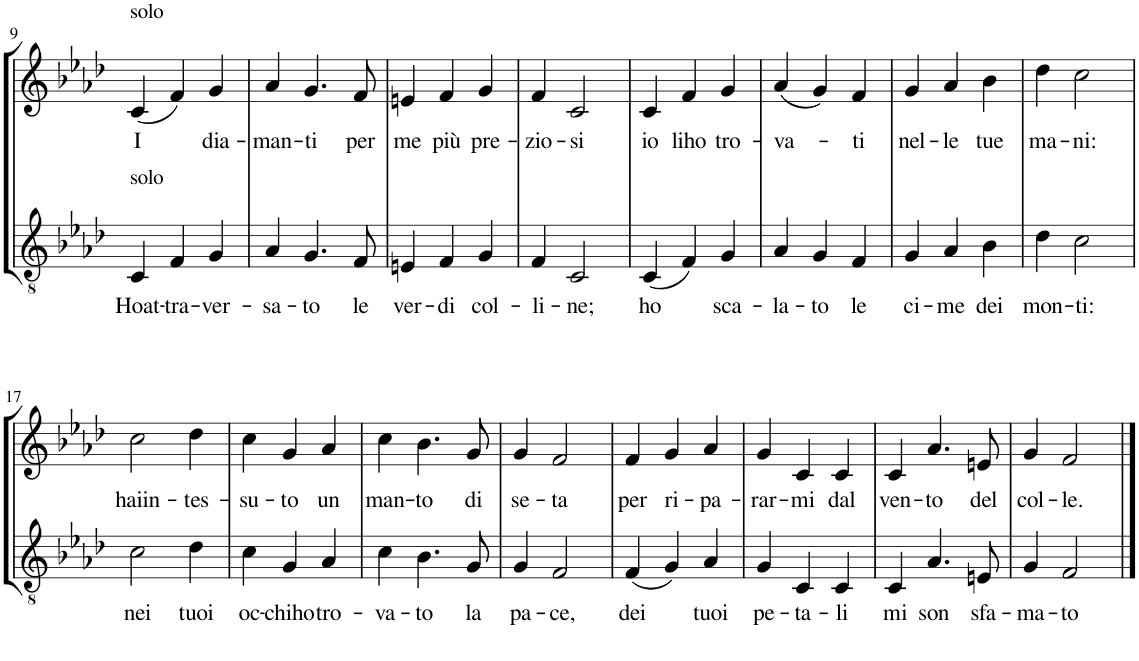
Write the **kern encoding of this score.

**kern	**text	**kern	**text
*part2	*part2	*part1	*part1
*staff2	*staff2	*staff1	*staff1
*I"Tenori	*	*I"Soprani	*
!!LO:PB:g=z
*clefGv2	*	*clefG2	*
*	*	*Trd1c2	*
*k[b-e-a-d-]	*	*k[b-e-a-d-]	*
*A-:	*	*A-:	*
*M3/4	*	*M3/4	*
=9	=9	=9	=9
!	!	!LO:TX:a:t=solo	!
!LO:TX:a:t=solo	!	!	!
!	!LO:LY:b	!	!LO:LY:b
4C/	Hoat-	(4c/	I
!	!LO:LY:b	!	!
4F/	-tra-	4f/)	.
!	!LO:LY:b	!	!LO:LY:b
4G/	-ver-	4g/	dia-
=10	=10	=10	=10
!	!LO:LY:b	!	!LO:LY:b
4A-/	-sa-	4a-/	-man-
!	!LO:LY:b	!	!LO:LY:b
4.G/	-to	4.g/	-ti
!	!LO:LY:b	!	!LO:LY:b
8F/	le	8f/	per
=11	=11	=11	=11
!	!LO:LY:b	!	!LO:LY:b
4En/	ver-	4en/	me
!	!LO:LY:b	!	!LO:LY:b
4F/	-di	4f/	più
!	!LO:LY:b	!	!LO:LY:b
4G/	col-	4g/	pre-
=12	=12	=12	=12
!	!LO:LY:b	!	!LO:LY:b
4F/	-li-	4f/	-zio-
!	!LO:LY:b	!	!LO:LY:b
2C/	-ne;	2c/	-si
=13	=13	=13	=13
!	!LO:LY:b	!	!LO:LY:b
(4C/	ho	4c/	io
!	!	!	!LO:LY:b
4F/)	.	4f/	liho
!	!LO:LY:b	!	!LO:LY:b
4G/	sca-	4g/	tro-
=14	=14	=14	=14
!	!LO:LY:b	!	!LO:LY:b
4A-/	-la-	(4a-/	-va-
!	!LO:LY:b	!	!
4G/	-to	4g/)	.
!	!LO:LY:b	!	!LO:LY:b
4F/	le	4f/	-ti
=15	=15	=15	=15
!	!LO:LY:b	!	!LO:LY:b
4G/	ci-	4g/	nel-
!	!LO:LY:b	!	!LO:LY:b
4A-/	-me	4a-/	-le
!	!LO:LY:b	!	!LO:LY:b
4B-\	dei	4b-\	tue
=16	=16	=16	=16
!	!LO:LY:b	!	!LO:LY:b
4d-\	mon-	4dd-\	ma-
!	!LO:LY:b	!	!LO:LY:b
2c\	-ti:	2cc\	-ni:
!!LO:LB:g=z
=17	=17	=17	=17
!	!LO:LY:b	!	!LO:LY:b
2c\	nei	2cc\	haiin-
!	!LO:LY:b	!	!LO:LY:b
4d-\	tuoi	4dd-\	-tes-
=18	=18	=18	=18
!	!LO:LY:b	!	!LO:LY:b
4c\	oc-	4cc\	-su-
!	!LO:LY:b	!	!LO:LY:b
4G/	-chiho	4g/	-to
!	!LO:LY:b	!	!LO:LY:b
4A-/	tro-	4a-/	un
=19	=19	=19	=19
!	!LO:LY:b	!	!LO:LY:b
4c\	-va-	4cc\	man-
!	!LO:LY:b	!	!LO:LY:b
4.B-\	-to	4.b-\	-to
!	!LO:LY:b	!	!LO:LY:b
8G/	la	8g/	di
=20	=20	=20	=20
!	!LO:LY:b	!	!LO:LY:b
4G/	pa-	4g/	se-
!	!LO:LY:b	!	!LO:LY:b
2F/	-ce,	2f/	-ta
=21	=21	=21	=21
!	!LO:LY:b	!	!LO:LY:b
(4F/	dei	4f/	per
!	!	!	!LO:LY:b
4G/)	.	4g/	ri-
!	!LO:LY:b	!	!LO:LY:b
4A-/	tuoi	4a-/	-pa-
=22	=22	=22	=22
!	!LO:LY:b	!	!LO:LY:b
4G/	pe-	4g/	-rar-
!	!LO:LY:b	!	!LO:LY:b
4C/	-ta-	4c/	-mi
!	!LO:LY:b	!	!LO:LY:b
4C/	-li	4c/	dal
=23	=23	=23	=23
!	!LO:LY:b	!	!LO:LY:b
4C/	mi	4c/	ven-
!	!LO:LY:b	!	!LO:LY:b
4.A-/	son	4.a-/	-to
!	!LO:LY:b	!	!LO:LY:b
8En/	sfa-	8en/	del
=24	=24	=24	=24
!	!LO:LY:b	!	!LO:LY:b
4G/	-ma-	4g/	col-
!	!LO:LY:b	!	!LO:LY:b
2F/	-to	2f/	-le.
==	==	==	==
*-	*-	*-	*-
